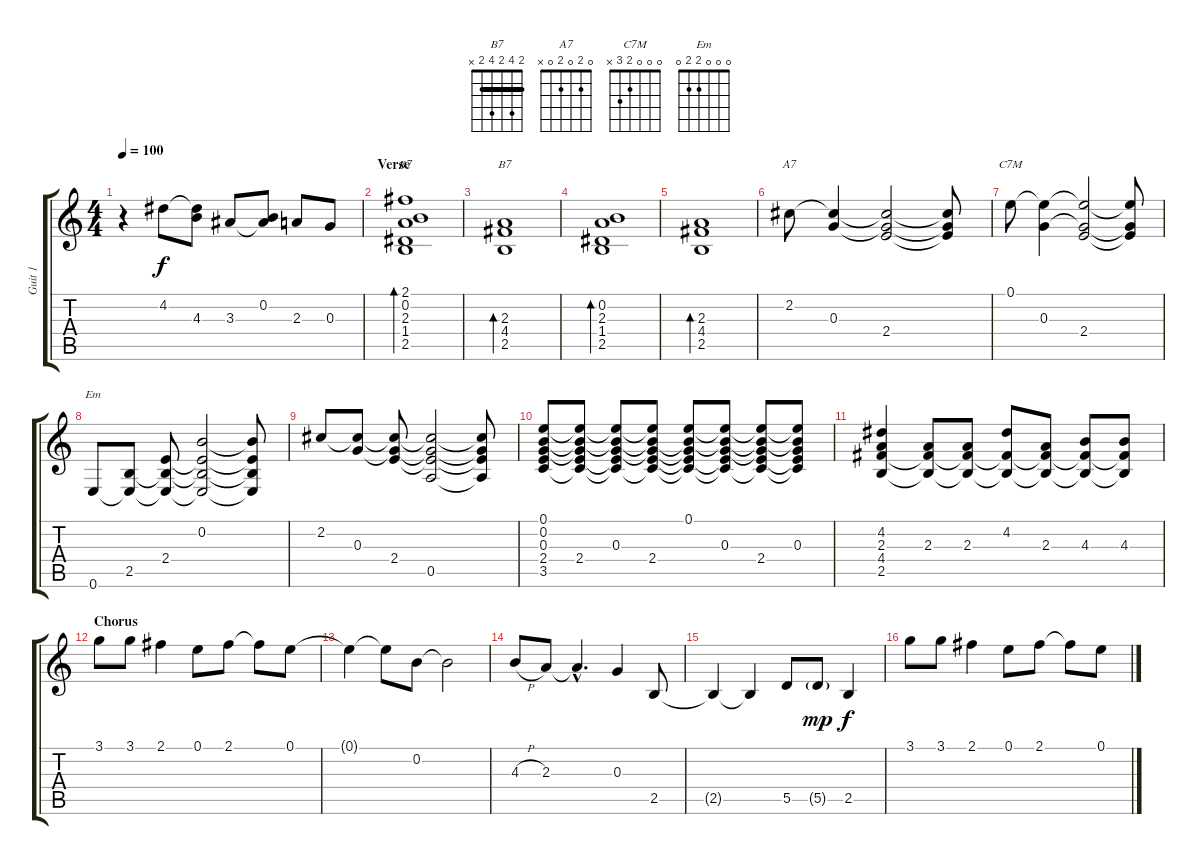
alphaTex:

\track ("Guit 1" "Guit 1") {instrument electricguitarjazz}
\staff {score tabs}
\tuning (E4 B3 G3 D3 A2 E2) {hide}
\chord ("B7" 2 0 2 1 2 x)
\chord ("B7" 2 4 2 4 2 x) {barre 2}
\chord ("A7" 0 2 0 2 0 x)
\chord ("C7M" 0 0 0 2 3 x)
\chord ("Em" 0 0 0 2 2 0)
\ts (4 4)
\tempo 100
\clef g2
\ks c
r.4{dy f instrument electricguitarjazz} 4.2.8 (4.2{t} 4.3).8 3.3.8 (0.2 3.3{t}).8 2.3.8 0.3.8 |
\section ("" "Verse")
(2.1 0.2 2.3 1.4 2.5).1{bd 120 ch "B7"} |
(2.3 4.4 2.5).1{bd 120 ch "B7"} |
(0.2 2.3 1.4 2.5).1{bd 120} |
(2.3 4.4 2.5).1{bd 120} |
2.2.8{ch "A7"} (2.2{t} 0.3).4 (2.2{t} 0.3{t} 2.4).2 (2.2{t} 0.3{t} 2.4{t}).8 |
0.1.8{ch "C7M"} (0.1{t} 0.3).4 (0.1{t} 0.3{t} 2.4).2 (0.1{t} 0.3{t} 2.4{t}).8 |
0.6.8{ch "Em"} (2.5 0.6{t}).8 (2.4 2.5{t} 0.6{t}).8 (0.2 2.4{t} 2.5{t} 0.6{t}).2 (0.2{t} 2.4{t} 2.5{t} 0.6{t}).8 |
2.2.8 (2.2{t} 0.3).8 (2.2{t} 0.3{t} 2.4).8 (2.2{t} 0.3{t} 2.4{t} 0.5).2 (2.2{t} 0.3{t} 2.4{t} 0.5{t}).8 |
(0.1 0.2 0.3 2.4 3.5).8 (0.1{t} 0.2{t} 0.3{t} 2.4 3.5{t}).8 (0.1{t} 0.2{t} 0.3 2.4{t} 3.5{t}).8 (0.1{t} 0.2{t} 0.3{t} 2.4 3.5{t}).8 (0.1 0.2{t} 0.3{t} 2.4{t} 3.5{t}).8 (0.1{t} 0.2{t} 0.3 2.4{t} 3.5{t}).8 (0.1{t} 0.2{t} 0.3{t} 2.4 3.5{t}).8 (0.1{t} 0.2{t} 0.3 2.4{t} 3.5{t}).8 |
(4.2 2.3 4.4 2.5).4 (2.3 4.4{t} 2.5{t}).8 (2.3 4.4{t} 2.5{t}).8 (4.2 4.4{t} 2.5{t}).8 (2.3 4.4{t} 2.5{t}).8 (4.3 4.4{t} 2.5{t}).8 (4.3 4.4{t} 2.5{t}).8 |
\section ("" "Chorus")
3.1.8 3.1.8 2.1.4 0.1.8 2.1.8 2.1{t}.8 0.1.8 |
0.1{t}.4 0.1{t}.8 0.2.8 0.2{t}.2 |
4.3{h}.8 2.3.8 2.3{hac t}.4{d} 0.3.4 2.5.8 |
2.5{t}.4 2.5{t}.4 5.5.8 5.5{g}.8{dy mp} 2.5.4{dy f} |
3.1.8 3.1.8 2.1.4 0.1.8 2.1.8 2.1{t}.8 0.1.8
